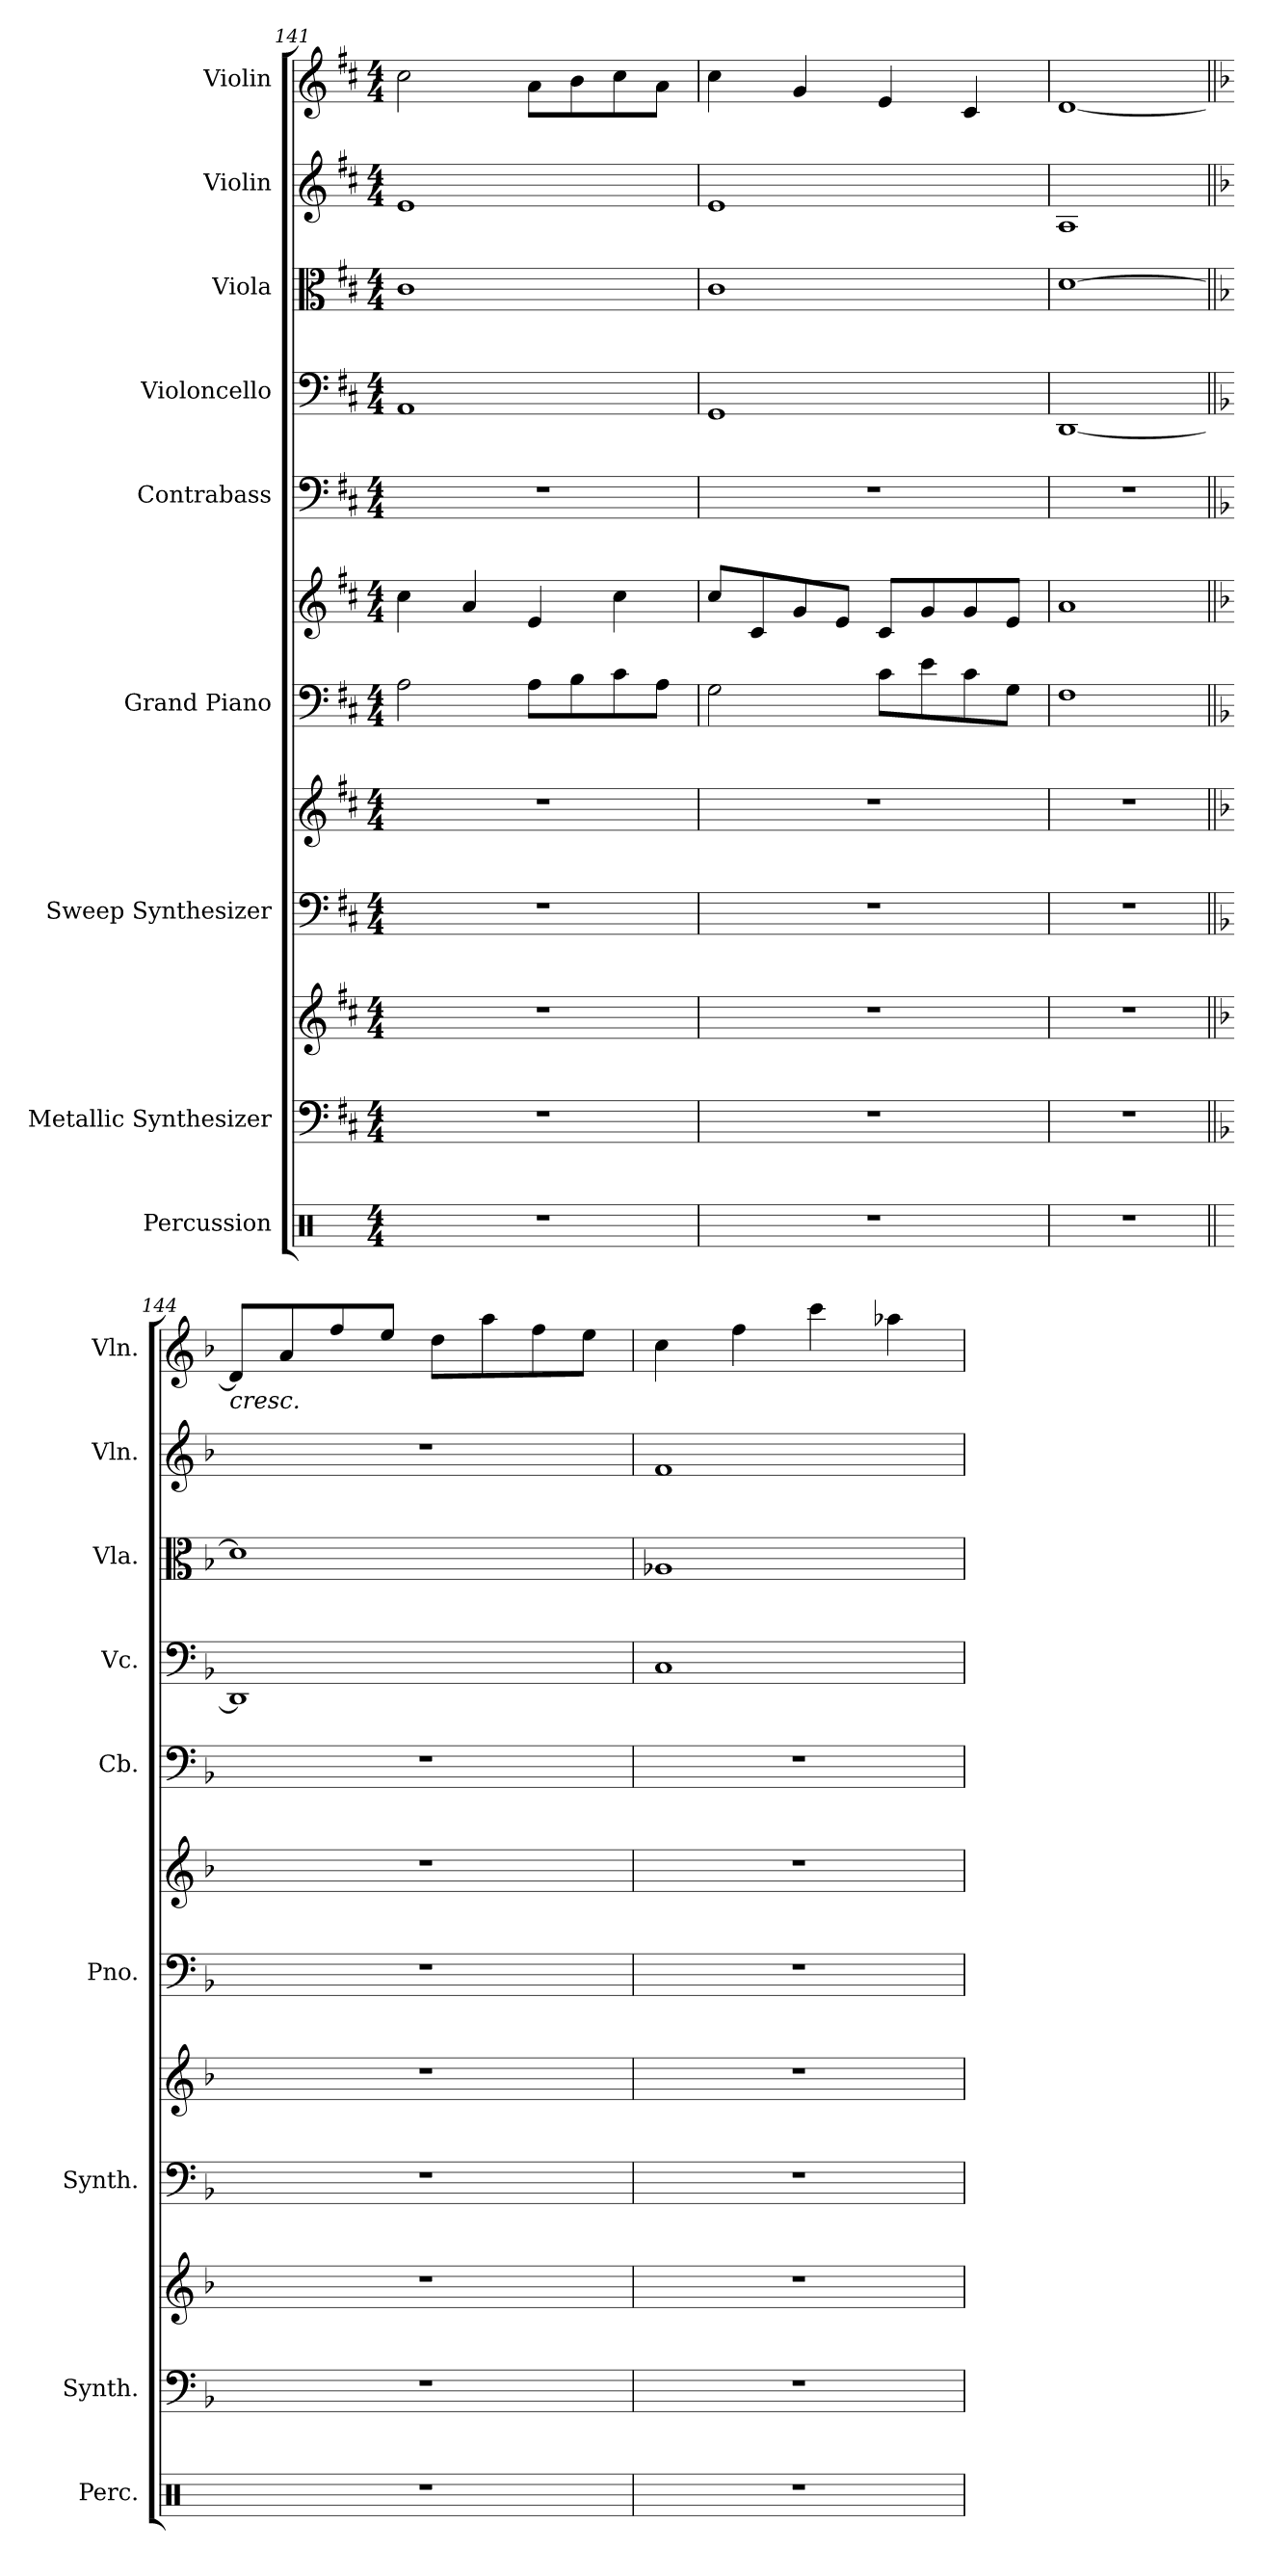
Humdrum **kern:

**kern	**kern	**kern	**kern	**kern	**kern	**kern	**kern	**kern	**kern	**kern	**kern
*part9	*part8	*part8	*part7	*part7	*part6	*part6	*part5	*part4	*part3	*part2	*part1
*staff12	*staff11	*staff10	*staff9	*staff8	*staff7	*staff6	*staff5	*staff4	*staff3	*staff2	*staff1
*I"Percussion	*I"Metallic Synthesizer	*	*I"Sweep Synthesizer	*	*I"Grand Piano	*	*I"Contrabass	*I"Violoncello	*I"Viola	*I"Violin	*I"Violin
*I'Perc.	*I'Synth.	*	*I'Synth.	*	*I'Pno.	*	*I'Cb.	*I'Vc.	*I'Vla.	*I'Vln.	*I'Vln.
*clefX	*clefF4	*clefG2	*clefF4	*clefG2	*clefF4	*clefG2	*clefF4	*clefF4	*clefC3	*clefG2	*clefG2
*	*	*	*	*	*	*	*ITrd7c12	*	*	*	*
*k[]	*k[f#c#]	*k[f#c#]	*k[f#c#]	*k[f#c#]	*k[f#c#]	*k[f#c#]	*k[f#c#]	*k[f#c#]	*k[f#c#]	*k[f#c#]	*k[f#c#]
*M4/4	*M4/4	*M4/4	*M4/4	*M4/4	*M4/4	*M4/4	*M4/4	*M4/4	*M4/4	*M4/4	*M4/4
=141	=141	=141	=141	=141	=141	=141	=141	=141	=141	=141	=141
1r	1r	1r	1r	1r	2A\	4cc#\	1r	1AA	1c#	1e	2cc#\
.	.	.	.	.	.	4a/	.	.	.	.	.
.	.	.	.	.	8A\L	4e/	.	.	.	.	8a\L
.	.	.	.	.	8B\	.	.	.	.	.	8b\
.	.	.	.	.	8c#\	4cc#\	.	.	.	.	8cc#\
.	.	.	.	.	8A\J	.	.	.	.	.	8a\J
=142	=142	=142	=142	=142	=142	=142	=142	=142	=142	=142	=142
1r	1r	1r	1r	1r	2G\	8cc#/L	1r	1GG	1c#	1e	4cc#\
.	.	.	.	.	.	8c#/	.	.	.	.	.
.	.	.	.	.	.	8g/	.	.	.	.	4g/
.	.	.	.	.	.	8e/J	.	.	.	.	.
.	.	.	.	.	8c#\L	8c#/L	.	.	.	.	4e/
.	.	.	.	.	8e\	8g/	.	.	.	.	.
.	.	.	.	.	8c#\	8g/	.	.	.	.	4c#/
.	.	.	.	.	8G\J	8e/J	.	.	.	.	.
=143	=143	=143	=143	=143	=143	=143	=143	=143	=143	=143	=143
1r	1r	1r	1r	1r	1F#	1a	1r	[1DD	[1d	1A	[1d
=144||	=144||	=144||	=144||	=144||	=144||	=144||	=144||	=144||	=144||	=144||	=144||
*	*k[b-]	*k[b-]	*k[b-]	*k[b-]	*k[b-]	*k[b-]	*k[b-]	*k[b-]	*k[b-]	*k[b-]	*k[b-]
!	!	!	!	!	!	!	!	!	!	!	!LO:TX:b:i:t=cresc.
1r	1r	1r	1r	1r	1r	1r	1r	1DD]	1d]	1r	8d/L]
.	.	.	.	.	.	.	.	.	.	.	8a/
.	.	.	.	.	.	.	.	.	.	.	8ff/
.	.	.	.	.	.	.	.	.	.	.	8ee/J
.	.	.	.	.	.	.	.	.	.	.	8dd\L
.	.	.	.	.	.	.	.	.	.	.	8aa\
.	.	.	.	.	.	.	.	.	.	.	8ff\
.	.	.	.	.	.	.	.	.	.	.	8ee\J
=145	=145	=145	=145	=145	=145	=145	=145	=145	=145	=145	=145
1r	1r	1r	1r	1r	1r	1r	1r	1C	1A-X	1f	4cc\
.	.	.	.	.	.	.	.	.	.	.	4ff\
.	.	.	.	.	.	.	.	.	.	.	4ccc\
.	.	.	.	.	.	.	.	.	.	.	4aa-X\
=	=	=	=	=	=	=	=	=	=	=	=
*-	*-	*-	*-	*-	*-	*-	*-	*-	*-	*-	*-
